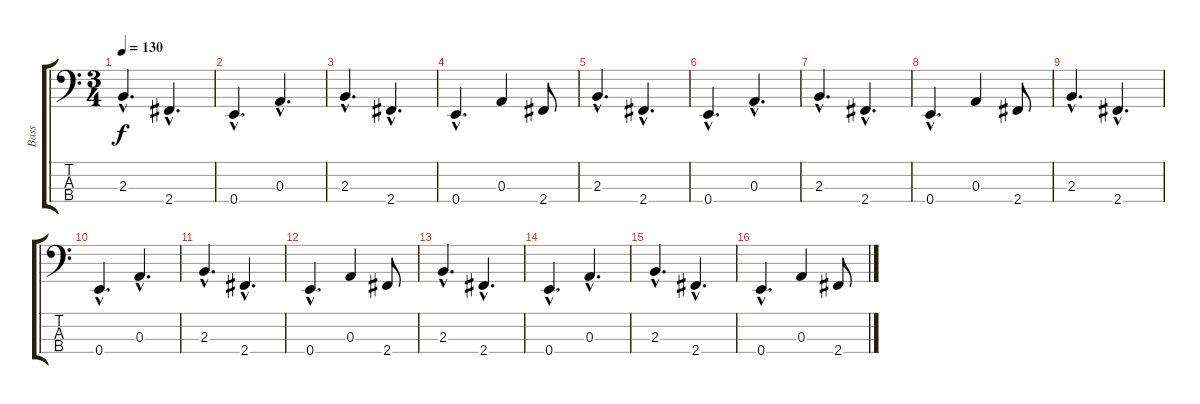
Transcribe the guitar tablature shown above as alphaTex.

\track ("Bass" "Bass") {instrument electricbassfinger}
\staff {score tabs}
\tuning (G2 D2 A1 E1) {hide}
\ts (3 4)
\tempo 130
\clef f4
\ks c
2.3{hac}.4{d dy f} 2.4{hac}.4{d} |
0.4{hac}.4{d} 0.3{hac}.4{d} |
2.3{hac}.4{d} 2.4{hac}.4{d} |
0.4{hac}.4{d} 0.3.4 2.4.8 |
2.3{hac}.4{d} 2.4{hac}.4{d} |
0.4{hac}.4{d} 0.3{hac}.4{d} |
2.3{hac}.4{d} 2.4{hac}.4{d} |
0.4{hac}.4{d} 0.3.4 2.4.8 |
2.3{hac}.4{d} 2.4{hac}.4{d} |
0.4{hac}.4{d} 0.3{hac}.4{d} |
2.3{hac}.4{d} 2.4{hac}.4{d} |
0.4{hac}.4{d} 0.3.4 2.4.8 |
2.3{hac}.4{d} 2.4{hac}.4{d} |
0.4{hac}.4{d} 0.3{hac}.4{d} |
2.3{hac}.4{d} 2.4{hac}.4{d} |
0.4{hac}.4{d} 0.3.4 2.4.8
